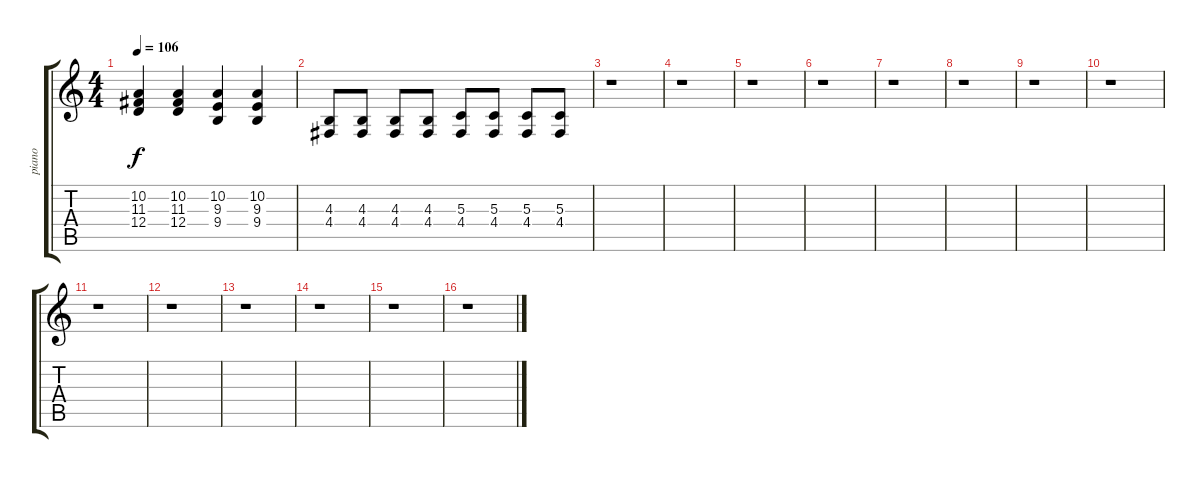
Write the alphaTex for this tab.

\track ("piano " "piano ") {instrument acousticgrandpiano}
\staff {score tabs}
\tuning (E4 B3 G3 D3 A2 E2) {hide}
\ts (4 4)
\tempo 106
\clef g2
\ks c
(10.2 11.3 12.4).4{dy f} (10.2 11.3 12.4).4 (10.2 9.3 9.4).4 (10.2 9.3 9.4).4 |
(4.3 4.4).8 (4.3 4.4).8 (4.3 4.4).8 (4.3 4.4).8 (5.3 4.4).8 (5.3 4.4).8 (5.3 4.4).8 (5.3 4.4).8 |
r.1 |
r.1 |
r.1 |
r.1 |
r.1 |
r.1 |
r.1 |
r.1 |
r.1 |
r.1 |
r.1 |
r.1 |
r.1 |
r.1
